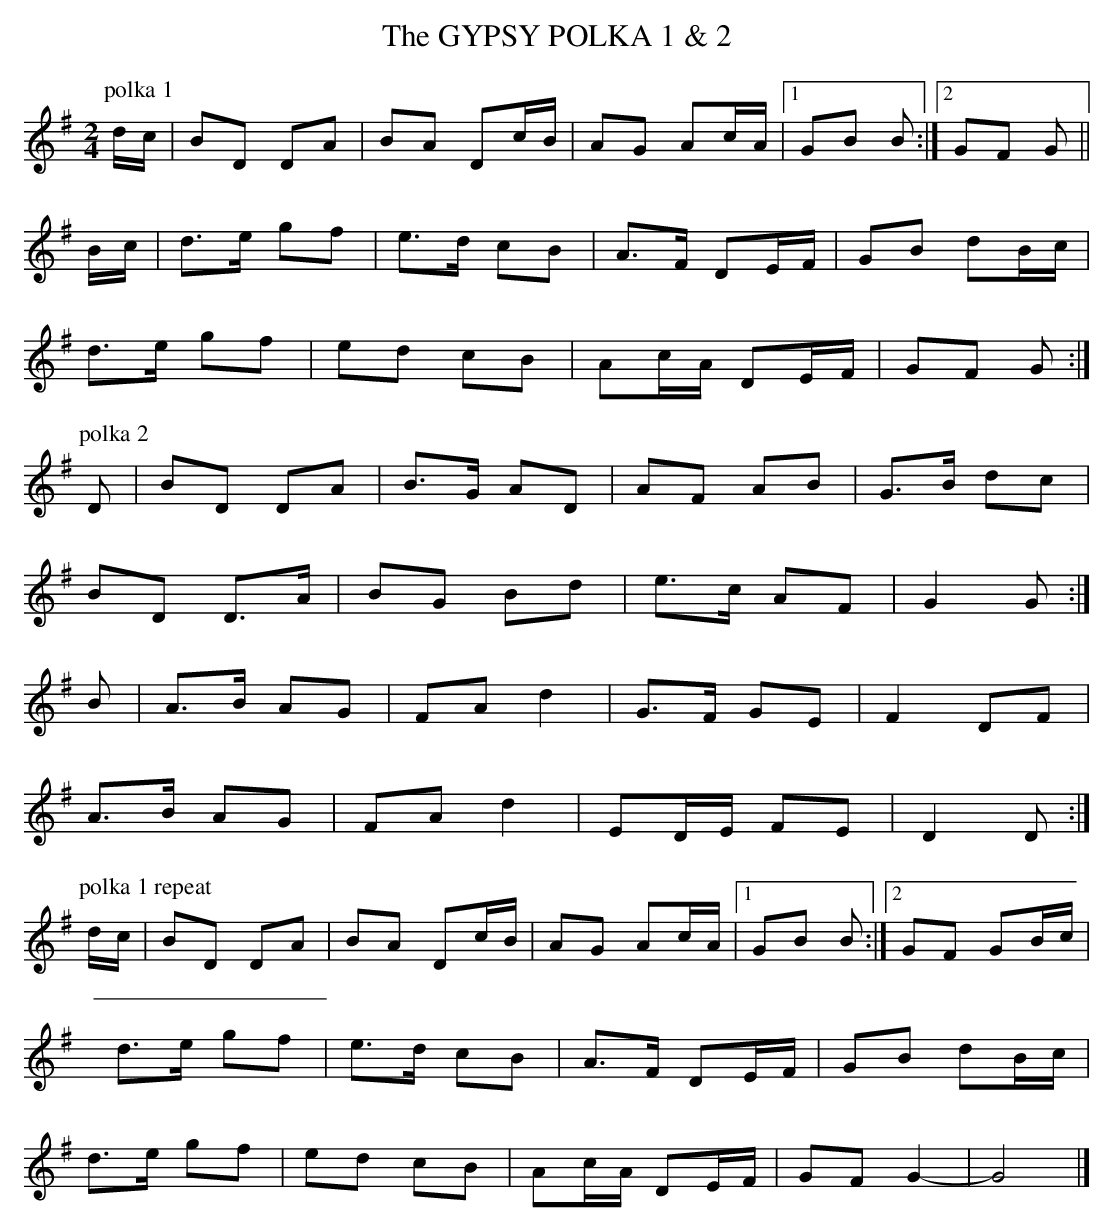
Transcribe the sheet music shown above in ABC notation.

X:1
T:GYPSY POLKA 1 & 2, The
M:2/4
L:1/8
K:G % source key A
P:polka 1
d/c/|BD DA|BA Dc/B/|AG Ac/A/|1 GB B :|2 GF G||
B/c/|d>e gf|e>d cB|A>F DE/F/|GB dB/c/|
d>e gf|ed cB|Ac/A/ DE/F/|GF G:|
P:polka 2
D|BD DA|B>G AD|AF AB|G>B dc|
BD D>A|BG Bd|e>c AF|G2G :|
B|A>B AG|FA d2|G>F GE|F2 DF|
A>B AG|FA d2|ED/E/ FE|D2 D:|
P:polka 1 repeat
d/c/|BD DA|BA Dc/B/|AG Ac/A/|1 GB B :|2 GF GB/c/|
d>e gf|e>d cB|A>F DE/F/|GB dB/c/|
d>e gf|ed cB|Ac/A/ DE/F/|GF G2-|G4|]
